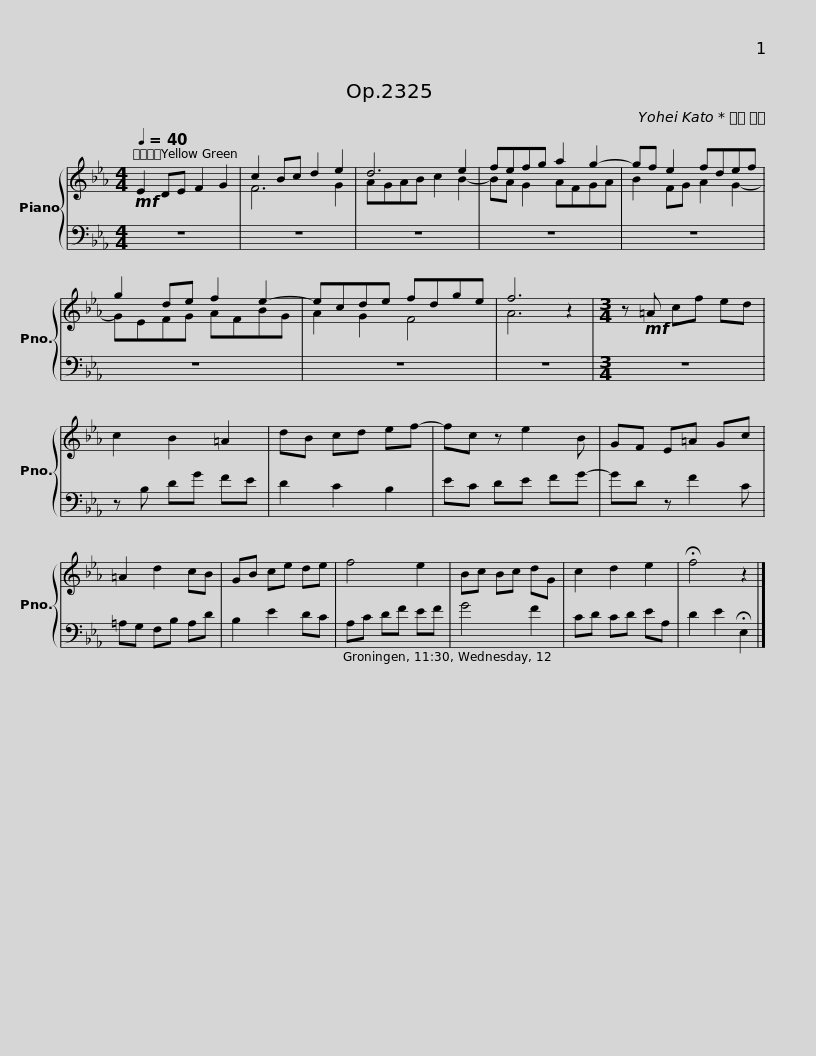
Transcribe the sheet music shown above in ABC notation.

X:1
%%score { ( 1 3 ) | 2 }
L:1/8
Q:1/4=40
M:4/4
I:linebreak $
K:Eb
V:1 treble
V:3 treble
V:2 bass
V:1
!mf! E2 DE F2 G2 | c2 Bc d2 e2 | d6 e2 | fefg a2 g2- | gf e2 fdef |$ %5
 g2 de f2 e2- | ecde fdge | f6 z2 |[M:3/4] z!mf! =A cf ed | c2 B2 =A2 |$ %10
 dB cd ef- | fc z e2 B | GF E=A Gc | =A2 d2 cB | GB ce de |$ %15
 f4 e2 | Bc Bc dG | c2 d2 e2 | !fermata!f4 z2 |] %19
V:2
 z8 | z8 | z8 | z8 | z8 |$ %5
 z8 | z8 | z8 |[M:3/4] z6 | z B, DG FE |$ %10
 D2 C2 B,2 | EC DE FG- | GD z F2 C | =A,G, F,B, A,D | B,2 E2 DC |$ %15
 A,C DF EF | G4 F2 | CD CD EA, | D2 E2 !fermata!E,2 |] %19
V:3
 x8 | F6 G2 | AGAB c2 B2- | BA G2 AFGA | B2 FG A2 G2- |$ %5
 GEFG AFBG | A2 G2 F4 | A6 z2 |[M:3/4] x6 | x6 |$ %10
 x6 | x6 | x6 | x6 | x6 |$ %15
 x6 | x6 | x6 | x6 |] %19
